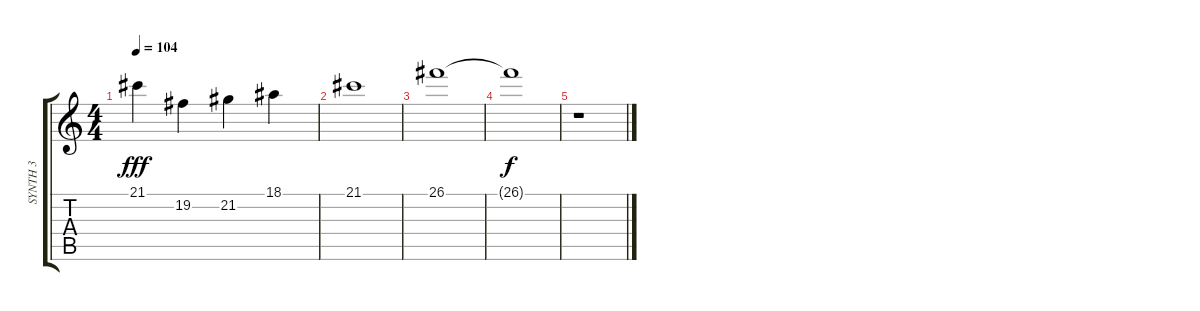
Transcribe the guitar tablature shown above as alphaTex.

\track ("SYNTH 3" "SYNTH 3") {instrument pad1newage}
\staff {score tabs}
\tuning (E4 B3 G3 D3 A2 E2) {hide}
\ts (4 4)
\tempo 104
\clef g2
\ks c
21.1.4{dy fff} 19.2.4 21.2.4 18.1.4 |
21.1.1 |
26.1.1 |
26.1{t}.1{dy f} |
r.1
